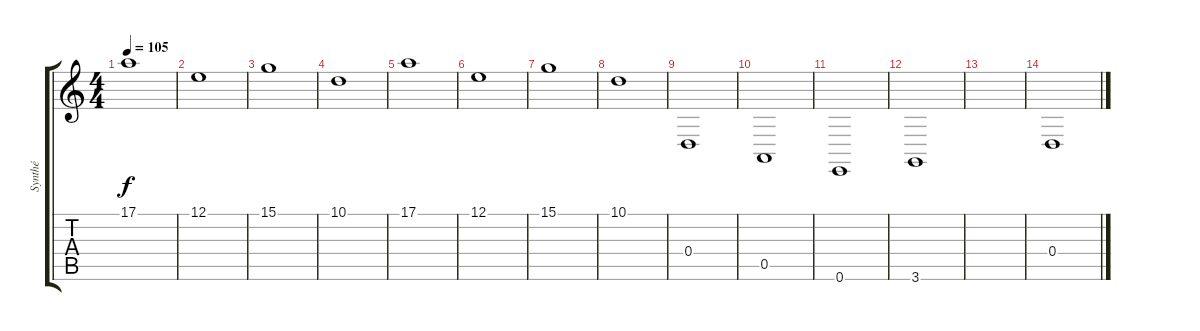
\track ("Synthé" "Synthé") {instrument pad2warm}
\staff {score tabs}
\tuning (E4 B3 G3 D3 A2 E2) {hide}
\ts (4 4)
\tempo 105
\clef g2
\ks c
17.1.1{dy f} |
12.1.1 |
15.1.1 |
10.1.1 |
17.1.1 |
12.1.1 |
15.1.1 |
10.1.1 |
0.4.1 |
0.5.1 |
0.6.1 |
3.6.1 |
|
0.4.1
